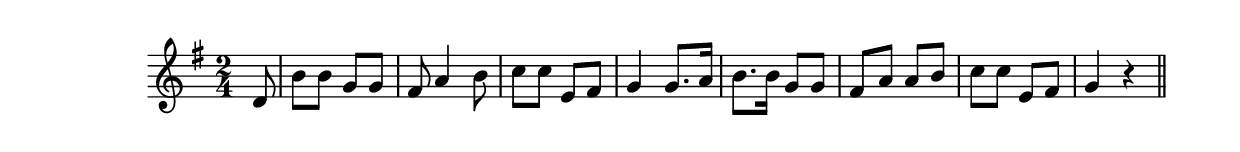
\version "2.19.49"
%{\header {
  title = "The Jenny Lind Mania (United States)" % 19th century
  composer = "W.H.C. West"
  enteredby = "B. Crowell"
}%}
\score{{\key g \major
\time 2/4
%{\tempo 8=120
%}\relative d' {
  \partial 8
  d8 |
  b'8 b g g | fis a4 b8 | c8 c e, fis | g4 g8. a16 | b8. b16 g8 g |
  fis8 a a b | c8 c e, fis | g4 r4
  \bar "||"
}

}}